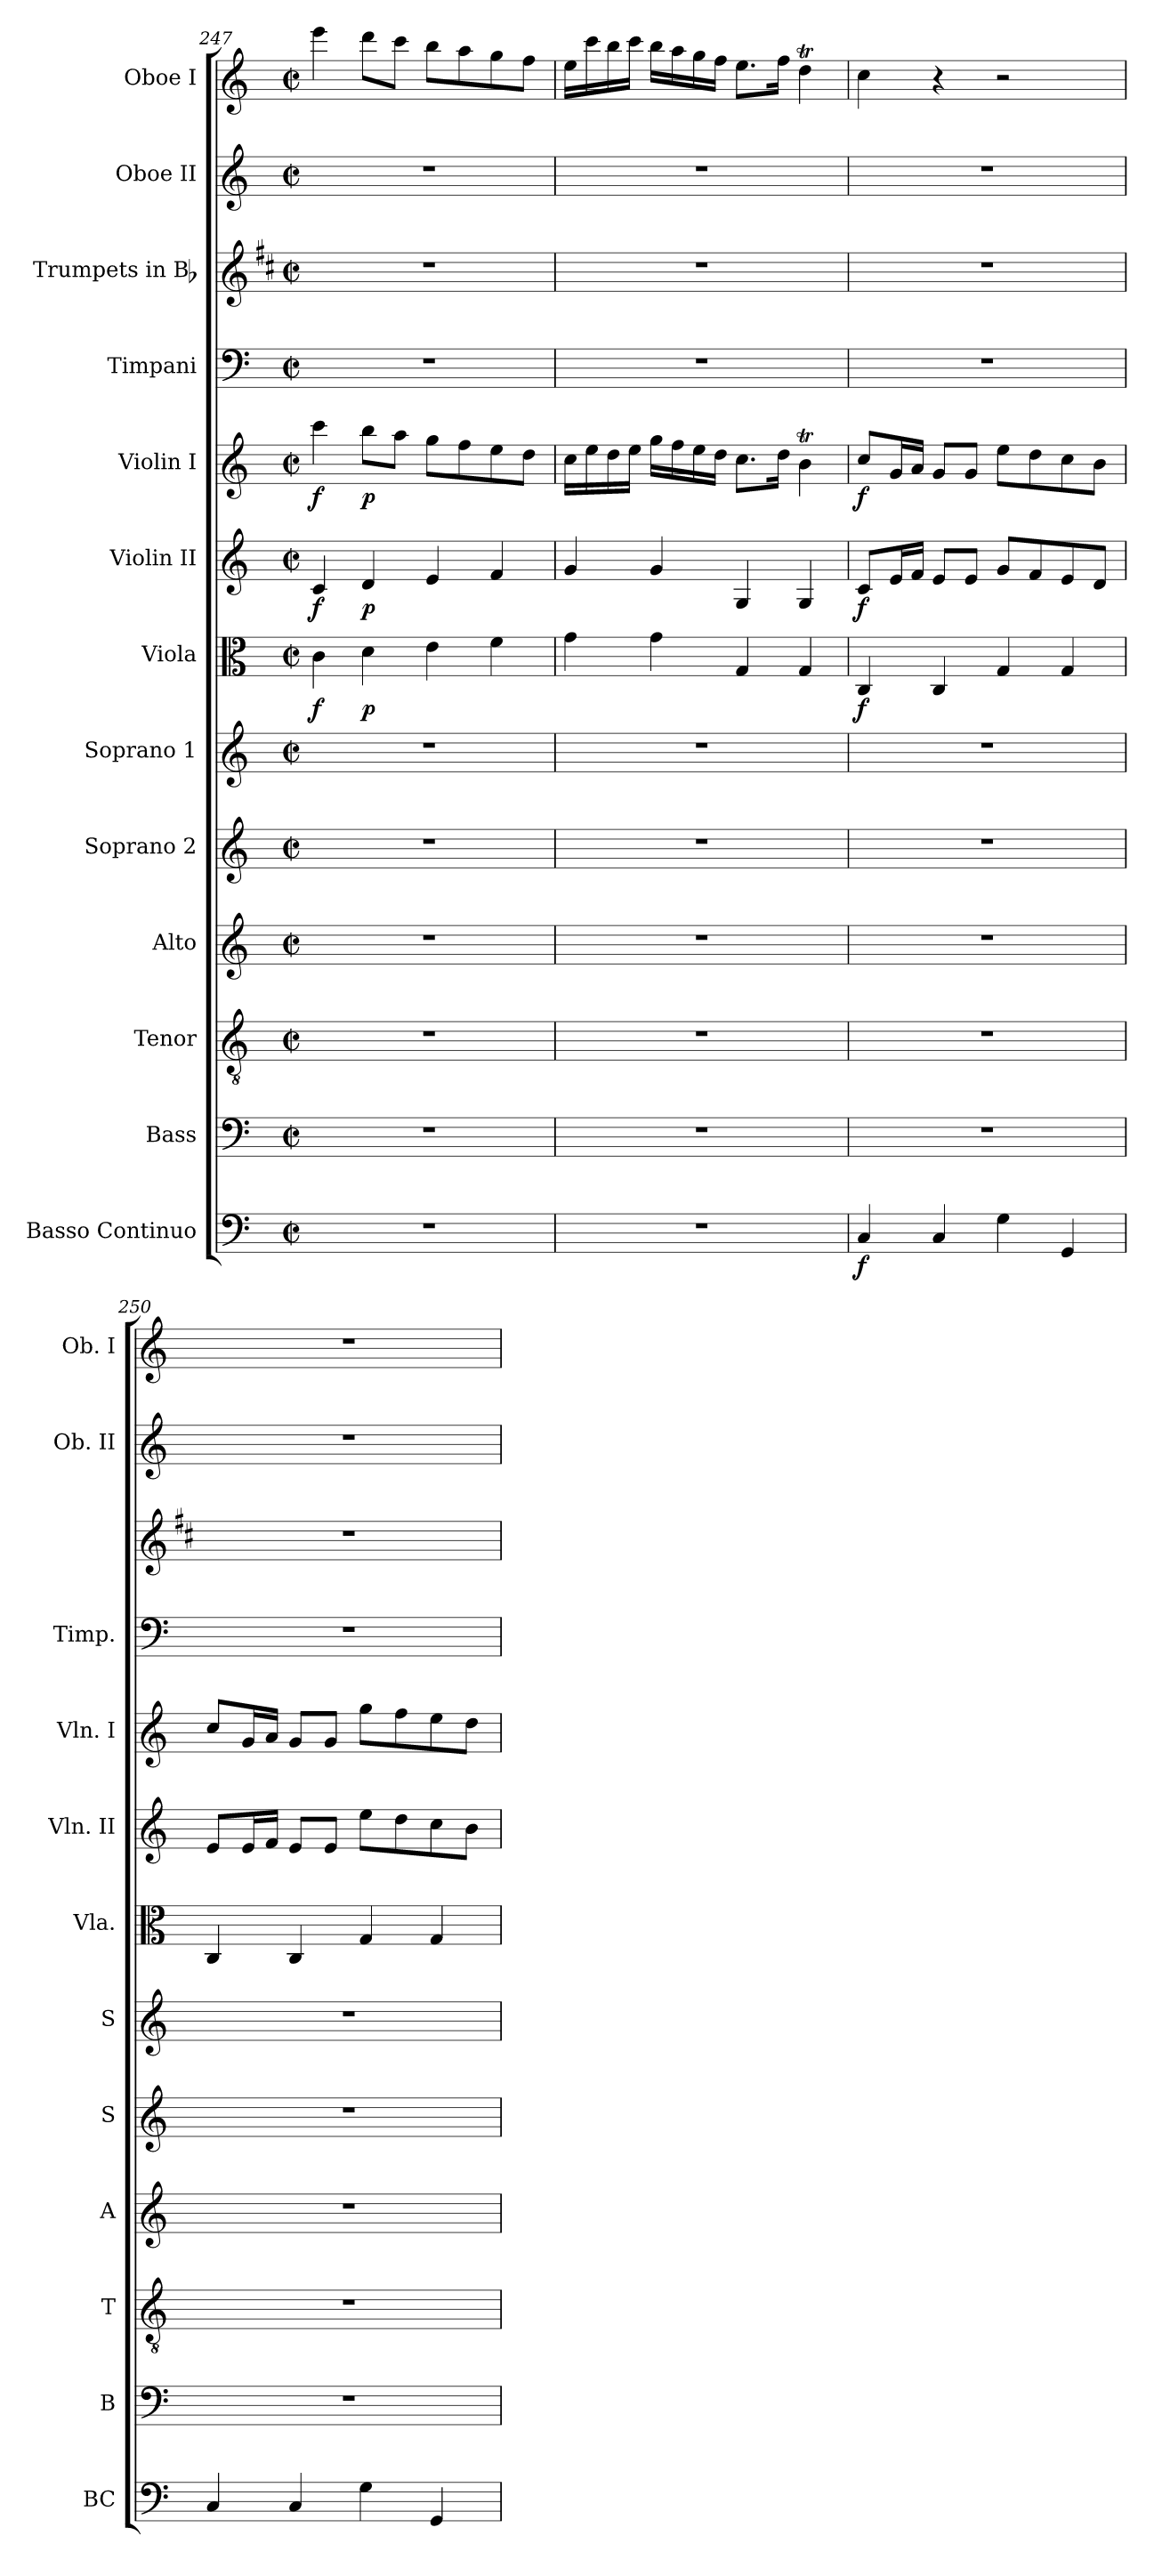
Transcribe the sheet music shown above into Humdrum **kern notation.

**kern	**dynam	**kern	**kern	**kern	**kern	**kern	**kern	**dynam	**kern	**dynam	**kern	**dynam	**kern	**kern	**kern	**kern
*part13	*part13	*part12	*part11	*part10	*part9	*part8	*part7	*part7	*part6	*part6	*part5	*part5	*part4	*part3	*part2	*part1
*staff13	*staff13	*staff12	*staff11	*staff10	*staff9	*staff8	*staff7	*staff7	*staff6	*staff6	*staff5	*staff5	*staff4	*staff3	*staff2	*staff1
*I"Basso Continuo	*	*I"Bass	*I"Tenor	*I"Alto	*I"Soprano 2	*I"Soprano 1	*I"Viola	*	*I"Violin II	*	*I"Violin I	*	*I"Timpani	*I"Trumpets in Bb	*I"Oboe II	*I"Oboe I
*I'BC	*	*I'B	*I'T	*I'A	*I'S	*I'S	*I'Vla.	*	*I'Vln. II	*	*I'Vln. I	*	*I'Timp.	*	*I'Ob. II	*I'Ob. I
!!LO:LB:g=z
*clefF4	*	*clefF4	*clefGv2	*clefG2	*clefG2	*clefG2	*clefC3	*	*clefG2	*	*clefG2	*	*clefF4	*clefG2	*clefG2	*clefG2
*	*	*	*	*	*	*	*	*	*	*	*	*	*	*ITrd1c2	*	*
*k[]	*	*k[]	*k[]	*k[]	*k[]	*k[]	*k[]	*	*k[]	*	*k[]	*	*k[]	*k[]	*k[]	*k[]
*C:	*	*C:	*C:	*C:	*C:	*C:	*C:	*	*C:	*	*C:	*	*C:	*C:	*C:	*C:
*M2/2	*	*M2/2	*M2/2	*M2/2	*M2/2	*M2/2	*M2/2	*	*M2/2	*	*M2/2	*	*M2/2	*M2/2	*M2/2	*M2/2
*met(c|)	*	*met(c|)	*met(c|)	*met(c|)	*met(c|)	*met(c|)	*met(c|)	*	*met(c|)	*	*met(c|)	*	*met(c|)	*met(c|)	*met(c|)	*met(c|)
=247	=247	=247	=247	=247	=247	=247	=247	=247	=247	=247	=247	=247	=247	=247	=247	=247
!	!	!	!	!	!	!	!	!LO:DY:b	!	!LO:DY:b	!	!LO:DY:b	!	!	!	!
1r	.	1r	1r	1r	1r	1r	4c\	f	4c/	f	4ccc\	f	1r	1r	1r	4eee\
!	!	!	!	!	!	!	!	!LO:DY:b	!	!LO:DY:b	!	!LO:DY:b	!	!	!	!
.	.	.	.	.	.	.	4d\	p	4d/	p	8bb\L	p	.	.	.	8ddd\L
.	.	.	.	.	.	.	.	.	.	.	8aa\J	.	.	.	.	8ccc\J
.	.	.	.	.	.	.	4e\	.	4e/	.	8gg\L	.	.	.	.	8bb\L
.	.	.	.	.	.	.	.	.	.	.	8ff\	.	.	.	.	8aa\
.	.	.	.	.	.	.	4f\	.	4f/	.	8ee\	.	.	.	.	8gg\
.	.	.	.	.	.	.	.	.	.	.	8dd\J	.	.	.	.	8ff\J
=248	=248	=248	=248	=248	=248	=248	=248	=248	=248	=248	=248	=248	=248	=248	=248	=248
1r	.	1r	1r	1r	1r	1r	4g\	.	4g/	.	16cc\LL	.	1r	1r	1r	16ee\LL
.	.	.	.	.	.	.	.	.	.	.	16ee\	.	.	.	.	16ccc\
.	.	.	.	.	.	.	.	.	.	.	16dd\	.	.	.	.	16bb\
.	.	.	.	.	.	.	.	.	.	.	16ee\JJ	.	.	.	.	16ccc\JJ
.	.	.	.	.	.	.	4g\	.	4g/	.	16gg\LL	.	.	.	.	16bb\LL
.	.	.	.	.	.	.	.	.	.	.	16ff\	.	.	.	.	16aa\
.	.	.	.	.	.	.	.	.	.	.	16ee\	.	.	.	.	16gg\
.	.	.	.	.	.	.	.	.	.	.	16dd\JJ	.	.	.	.	16ff\JJ
.	.	.	.	.	.	.	4G/	.	4G/	.	8.cc\L	.	.	.	.	8.ee\L
.	.	.	.	.	.	.	.	.	.	.	16dd\Jk	.	.	.	.	16ff\Jk
.	.	.	.	.	.	.	4G/	.	4G/	.	4bt\	.	.	.	.	4ddT\
=249	=249	=249	=249	=249	=249	=249	=249	=249	=249	=249	=249	=249	=249	=249	=249	=249
!	!LO:DY:b	!	!	!	!	!	!	!LO:DY:b	!	!LO:DY:b	!	!LO:DY:b	!	!	!	!
4C/	f	1r	1r	1r	1r	1r	4C/	f	8c/L	f	8cc/L	f	1r	1r	1r	4cc\
.	.	.	.	.	.	.	.	.	16e/L	.	16g/L	.	.	.	.	.
.	.	.	.	.	.	.	.	.	16f/JJ	.	16a/JJ	.	.	.	.	.
4C/	.	.	.	.	.	.	4C/	.	8e/L	.	8g/L	.	.	.	.	4r
.	.	.	.	.	.	.	.	.	8e/J	.	8g/J	.	.	.	.	.
4G\	.	.	.	.	.	.	4G/	.	8g/L	.	8ee\L	.	.	.	.	2r
.	.	.	.	.	.	.	.	.	8f/	.	8dd\	.	.	.	.	.
4GG/	.	.	.	.	.	.	4G/	.	8e/	.	8cc\	.	.	.	.	.
.	.	.	.	.	.	.	.	.	8d/J	.	8b\J	.	.	.	.	.
=250	=250	=250	=250	=250	=250	=250	=250	=250	=250	=250	=250	=250	=250	=250	=250	=250
4C/	.	1r	1r	1r	1r	1r	4C/	.	8e/L	.	8cc/L	.	1r	1r	1r	1r
.	.	.	.	.	.	.	.	.	16e/L	.	16g/L	.	.	.	.	.
.	.	.	.	.	.	.	.	.	16f/JJ	.	16a/JJ	.	.	.	.	.
4C/	.	.	.	.	.	.	4C/	.	8e/L	.	8g/L	.	.	.	.	.
.	.	.	.	.	.	.	.	.	8e/J	.	8g/J	.	.	.	.	.
4G\	.	.	.	.	.	.	4G/	.	8ee\L	.	8gg\L	.	.	.	.	.
.	.	.	.	.	.	.	.	.	8dd\	.	8ff\	.	.	.	.	.
4GG/	.	.	.	.	.	.	4G/	.	8cc\	.	8ee\	.	.	.	.	.
.	.	.	.	.	.	.	.	.	8b\J	.	8dd\J	.	.	.	.	.
=	=	=	=	=	=	=	=	=	=	=	=	=	=	=	=	=
*-	*-	*-	*-	*-	*-	*-	*-	*-	*-	*-	*-	*-	*-	*-	*-	*-
